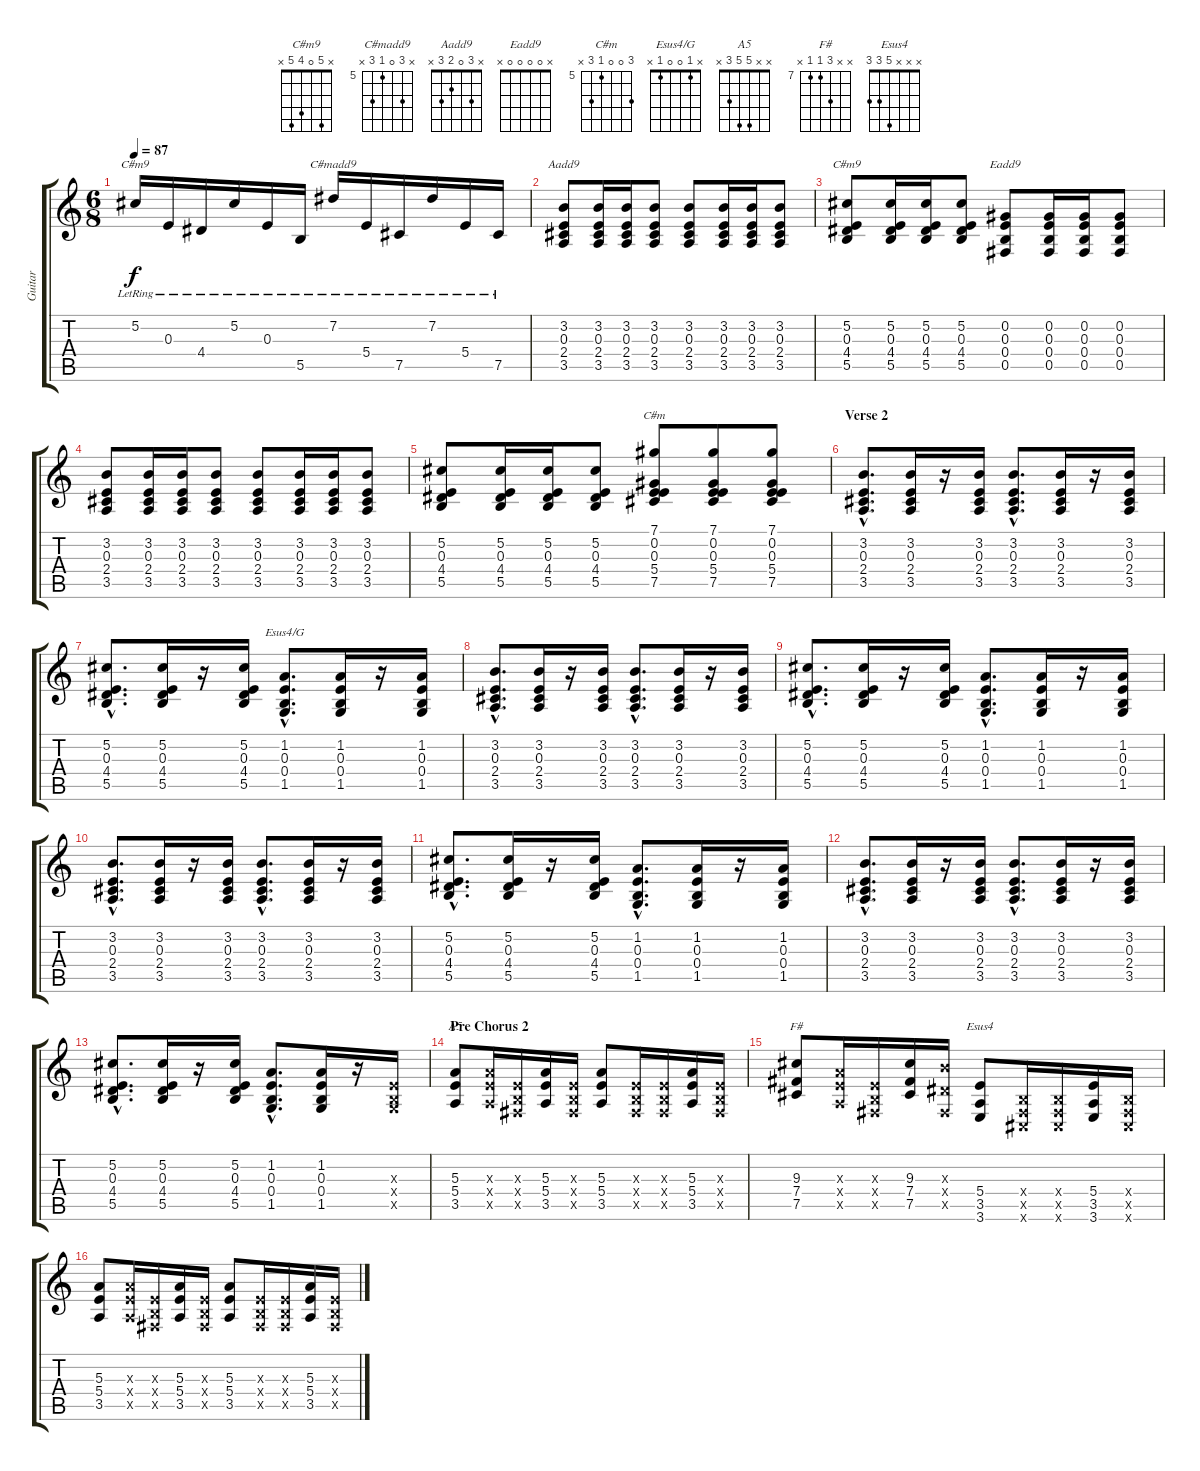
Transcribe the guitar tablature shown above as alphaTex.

\track ("Guitar" "Guitar") {instrument electricguitarclean}
\staff {score tabs}
\tuning (Db4 Ab3 E3 B2 Gb2 Db2) {hide}
\chord ("C#m9" x 5 0 4 5 x) {firstfret 4}
\chord ("C#madd9" x 7 0 5 7 x) {firstfret 5}
\chord ("Aadd9" x 3 0 2 3 x)
\chord ("C#m9" x 5 0 4 5 x)
\chord ("Eadd9" x 0 0 0 0 x)
\chord ("C#m" 7 0 0 5 7 x) {firstfret 5}
\chord ("Esus4/G" x 1 0 0 1 x)
\chord ("A5" x x 5 5 3 x)
\chord ("F#" x x 9 7 7 x) {firstfret 7}
\chord ("Esus4" x x x 5 3 3)
\ts (6 8)
\tempo 87
\clef g2
\ks c
5.2{lr}.16{ch "C#m9" dy f} 0.3{lr}.16 4.4{lr}.16 5.2{lr}.16 0.3{lr}.16 5.5{lr}.16 7.2{lr}.16{ch "C#madd9"} 5.4{lr}.16 7.5{lr}.16 7.2{lr}.16 5.4{lr}.16 7.5{lr}.16 |
(3.2 0.3 2.4 3.5).8{ch "Aadd9"} (3.2 0.3 2.4 3.5).16 (3.2 0.3 2.4 3.5).16 (3.2 0.3 2.4 3.5).8 (3.2 0.3 2.4 3.5).8 (3.2 0.3 2.4 3.5).16 (3.2 0.3 2.4 3.5).16 (3.2 0.3 2.4 3.5).8 |
(5.2 0.3 4.4 5.5).8{ch "C#m9"} (5.2 0.3 4.4 5.5).16 (5.2 0.3 4.4 5.5).16 (5.2 0.3 4.4 5.5).8 (0.2 0.3 0.4 0.5).8{ch "Eadd9"} (0.2 0.3 0.4 0.5).16 (0.2 0.3 0.4 0.5).16 (0.2 0.3 0.4 0.5).8 |
(3.2 0.3 2.4 3.5).8 (3.2 0.3 2.4 3.5).16 (3.2 0.3 2.4 3.5).16 (3.2 0.3 2.4 3.5).8 (3.2 0.3 2.4 3.5).8 (3.2 0.3 2.4 3.5).16 (3.2 0.3 2.4 3.5).16 (3.2 0.3 2.4 3.5).8 |
(5.2 0.3 4.4 5.5).8 (5.2 0.3 4.4 5.5).16 (5.2 0.3 4.4 5.5).16 (5.2 0.3 4.4 5.5).8 (7.1 0.2 0.3 5.4 7.5).8{ch "C#m"} (7.1 0.2 0.3 5.4 7.5).8 (7.1 0.2 0.3 5.4 7.5).8 |
\section ("" "Verse 2")
(3.2{hac} 0.3{hac} 2.4{hac} 3.5{hac}).8{d} (3.2 0.3 2.4 3.5).16 r.16 (3.2 0.3 2.4 3.5).16 (3.2{hac} 0.3{hac} 2.4{hac} 3.5{hac}).8{d} (3.2 0.3 2.4 3.5).16 r.16 (3.2 0.3 2.4 3.5).16 |
(5.2{hac} 0.3{hac} 4.4{hac} 5.5{hac}).8{d} (5.2 0.3 4.4 5.5).16 r.16 (5.2 0.3 4.4 5.5).16 (1.2{hac} 0.3{hac} 0.4{hac} 1.5{hac}).8{d ch "Esus4/G"} (1.2 0.3 0.4 1.5).16 r.16 (1.2 0.3 0.4 1.5).16 |
(3.2{hac} 0.3{hac} 2.4{hac} 3.5{hac}).8{d} (3.2 0.3 2.4 3.5).16 r.16 (3.2 0.3 2.4 3.5).16 (3.2{hac} 0.3{hac} 2.4{hac} 3.5{hac}).8{d} (3.2 0.3 2.4 3.5).16 r.16 (3.2 0.3 2.4 3.5).16 |
(5.2{hac} 0.3{hac} 4.4{hac} 5.5{hac}).8{d} (5.2 0.3 4.4 5.5).16 r.16 (5.2 0.3 4.4 5.5).16 (1.2{hac} 0.3{hac} 0.4{hac} 1.5{hac}).8{d} (1.2 0.3 0.4 1.5).16 r.16 (1.2 0.3 0.4 1.5).16 |
(3.2{hac} 0.3{hac} 2.4{hac} 3.5{hac}).8{d} (3.2 0.3 2.4 3.5).16 r.16 (3.2 0.3 2.4 3.5).16 (3.2{hac} 0.3{hac} 2.4{hac} 3.5{hac}).8{d} (3.2 0.3 2.4 3.5).16 r.16 (3.2 0.3 2.4 3.5).16 |
(5.2{hac} 0.3{hac} 4.4{hac} 5.5{hac}).8{d} (5.2 0.3 4.4 5.5).16 r.16 (5.2 0.3 4.4 5.5).16 (1.2{hac} 0.3{hac} 0.4{hac} 1.5{hac}).8{d} (1.2 0.3 0.4 1.5).16 r.16 (1.2 0.3 0.4 1.5).16 |
(3.2{hac} 0.3{hac} 2.4{hac} 3.5{hac}).8{d} (3.2 0.3 2.4 3.5).16 r.16 (3.2 0.3 2.4 3.5).16 (3.2{hac} 0.3{hac} 2.4{hac} 3.5{hac}).8{d} (3.2 0.3 2.4 3.5).16 r.16 (3.2 0.3 2.4 3.5).16 |
(5.2{hac} 0.3{hac} 4.4{hac} 5.5{hac}).8{d} (5.2 0.3 4.4 5.5).16 r.16 (5.2 0.3 4.4 5.5).16 (1.2{hac} 0.3{hac} 0.4{hac} 1.5{hac}).8{d} (1.2 0.3 0.4 1.5).16 r.16 (0.3{x} 0.4{x} 1.5{x}).16 |
\section ("" "Pre Chorus 2")
(5.3 5.4 3.5).8{ch "A5" instrument distortionguitar} (5.3{x} 5.4{x} 3.5{x}).16 (0.3{x} 0.4{x} 0.5{x}).16 (5.3 5.4 3.5).16 (0.3{x} 0.4{x} 0.5{x}).16 (5.3 5.4 3.5).8 (0.3{x} 0.4{x} 0.5{x}).16 (0.3{x} 0.4{x} 0.5{x}).16 (5.3 5.4 3.5).16 (0.3{x} 0.4{x} 0.5{x}).16 |
(9.3 7.4 7.5).8{ch "F#" instrument distortionguitar} (5.3{x} 5.4{x} 3.5{x}).16 (0.3{x} 0.4{x} 0.5{x}).16 (9.3 7.4 7.5).16 (7.3{x} 4.4{x} 0.5{x}).16 (5.4 3.5 3.6).8{ch "Esus4"} (0.4{x} 0.5{x} 0.6{x}).16 (0.4{x} 0.5{x} 0.6{x}).16 (5.4 3.5 3.6).16 (0.4{x} 0.5{x} 0.6{x}).16 |
(5.3 5.4 3.5).8{instrument distortionguitar} (5.3{x} 5.4{x} 3.5{x}).16 (0.3{x} 0.4{x} 0.5{x}).16 (5.3 5.4 3.5).16 (0.3{x} 0.4{x} 0.5{x}).16 (5.3 5.4 3.5).8 (0.3{x} 0.4{x} 0.5{x}).16 (0.3{x} 0.4{x} 0.5{x}).16 (5.3 5.4 3.5).16 (0.3{x} 0.4{x} 0.5{x}).16
